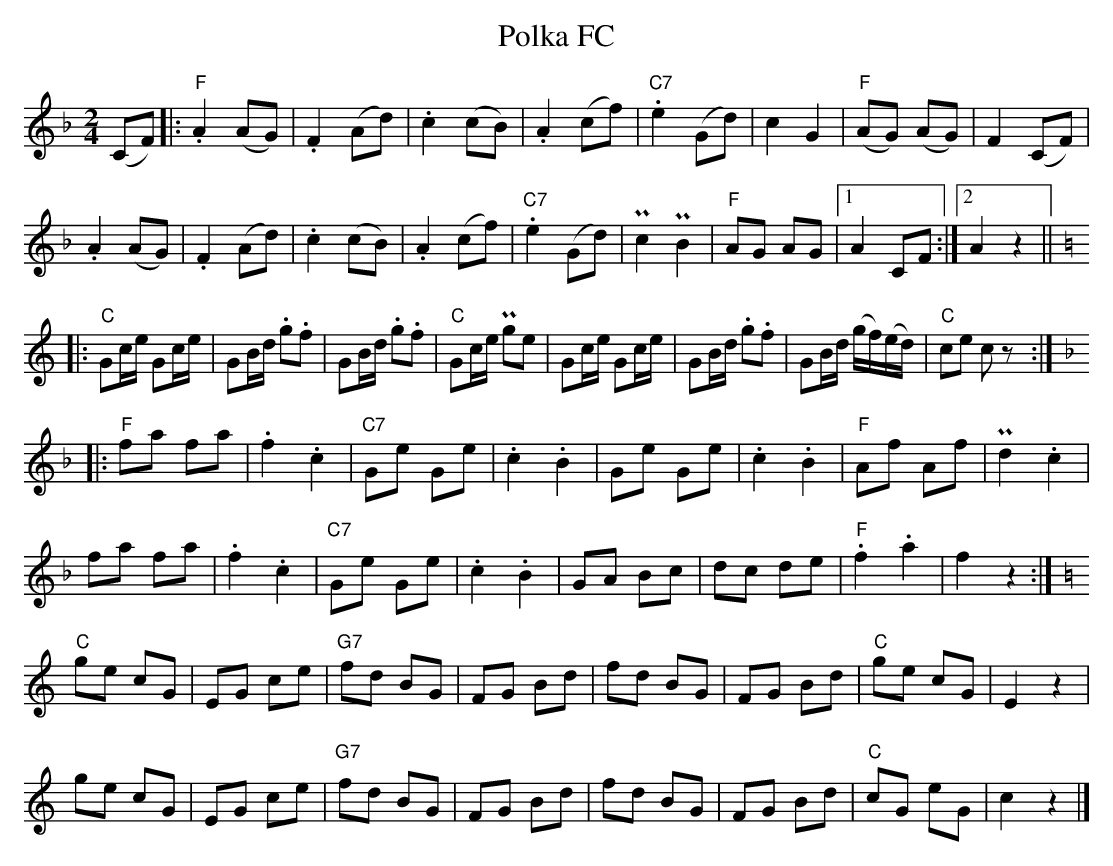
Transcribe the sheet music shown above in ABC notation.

X:1
T: Polka FC
M:2/4
L:1/8
K:F
(CF) |: "F".A2 (AG) | .F2 (Ad) | .c2 (cB) | .A2 (cf) | "C7".e2 (Gd) | c2G2 | "F"(AG) (AG) | F2 (CF) |
.A2 (AG) | .F2 (Ad) | .c2 (cB) | .A2 (cf) | "C7".e2 (Gd) | Pc2 PB2 | "F"AG AG  |1 A2 CF :|2 A2z2 || [K:C]
|:  [L:1/16]
"C"G2ce G2ce | G2Bd .g2.f2 | G2Bd .g2.f2 | "C"G2ce Pg2e2 | G2ce G2ce | G2Bd .g2.f2 | G2Bd (gf)(ed) | "C"c2e2 c2z2 :: [K:F][L:1/8]
"F"fa fa | .f2.c2 | "C7"Ge Ge | .c2.B2 | Ge Ge | .c2.B2 | "F"Af Af | Pd2 .c2 |
fa fa | .f2.c2 | "C7"Ge Ge | .c2.B2 | GA Bc | dc de | "F".f2.a2 | f2z2 :| [K:C]
"C"ge cG | EG ce | "G7"fd BG | FG Bd | fd BG | FG Bd | "C"ge cG | E2z2 |
ge cG | EG ce | "G7"fd BG | FG Bd | fd BG | FG Bd | "C"cG eG | c2z2 |]
